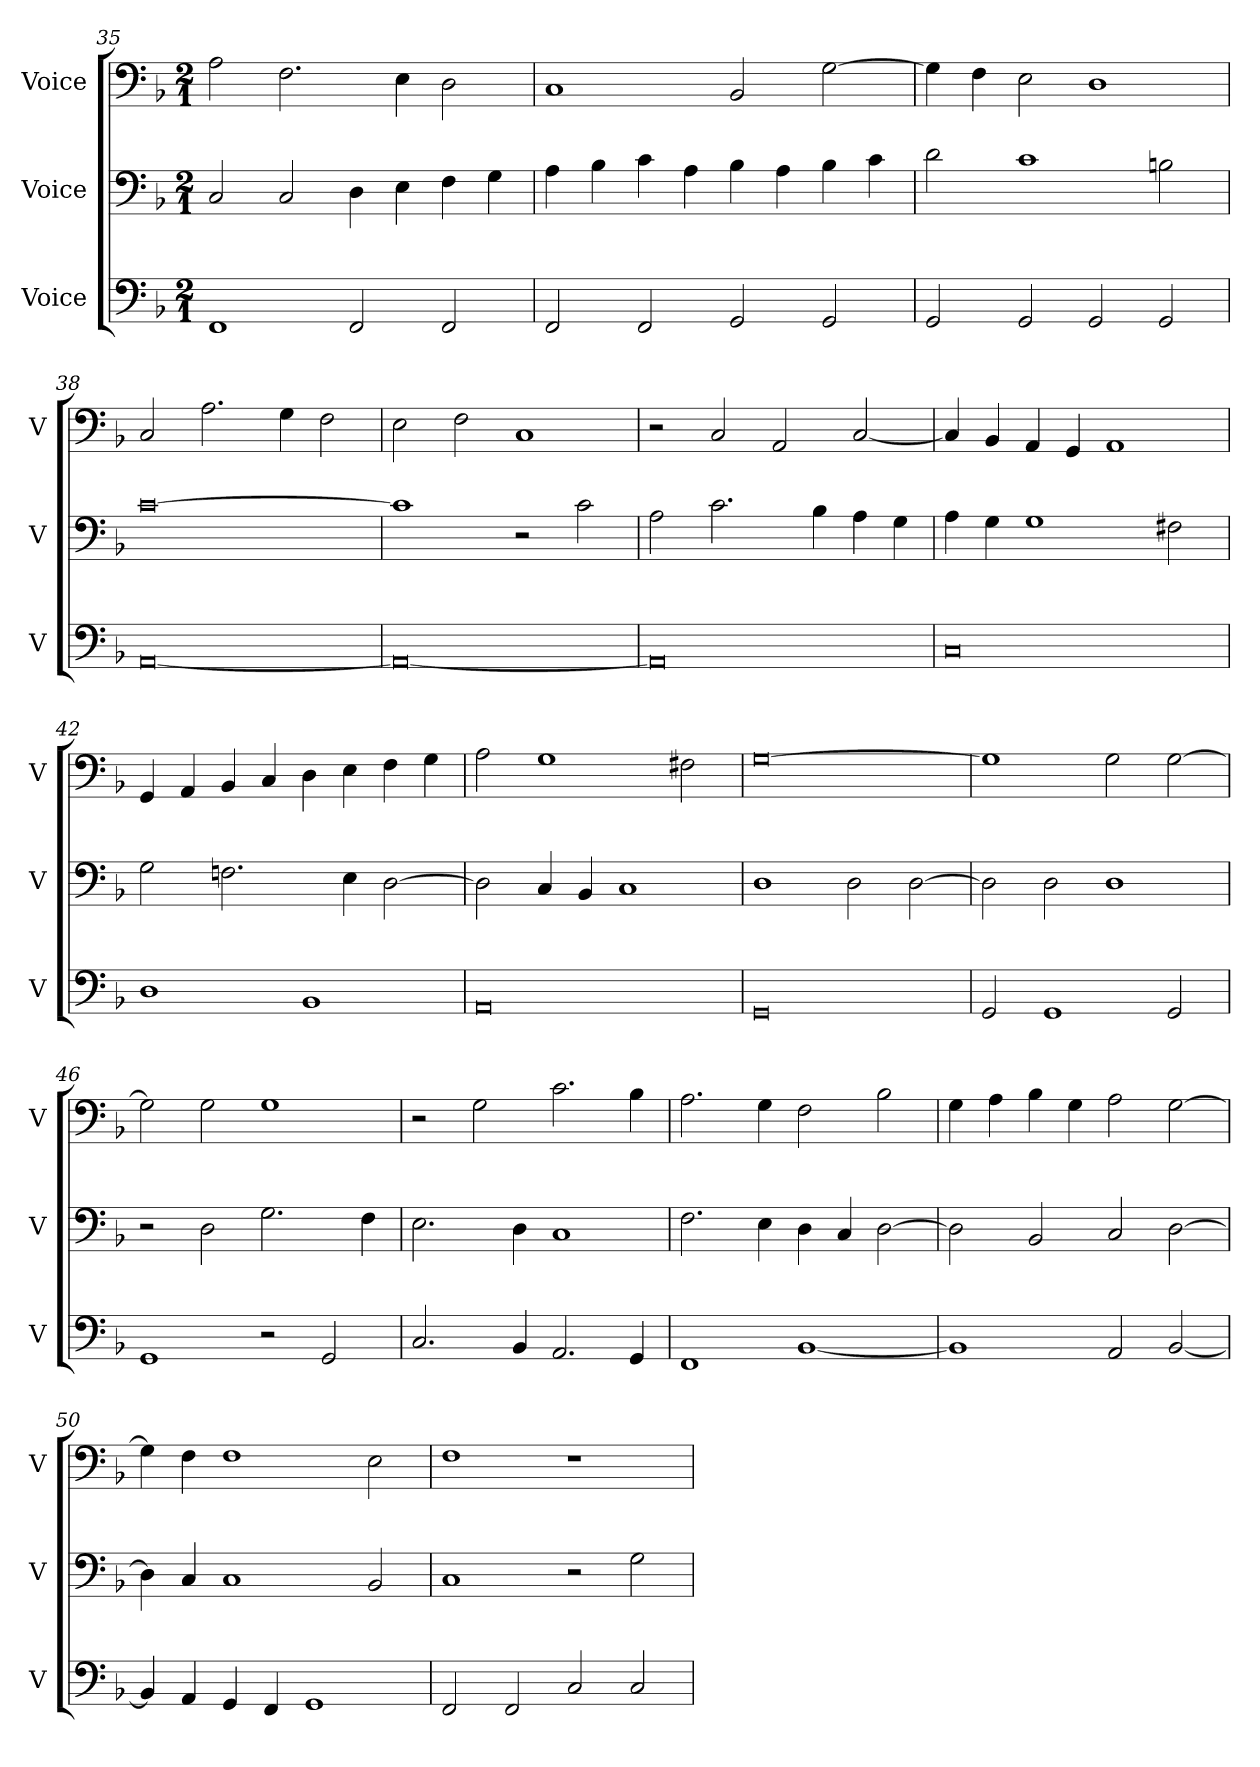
**kern	**kern	**kern
*part3	*part2	*part1
*staff3	*staff2	*staff1
*I"Voice	*I"Voice	*I"Voice
*I'V	*I'V	*I'V
*clefF4	*clefF4	*clefF4
*k[b-]	*k[b-]	*k[b-]
*M2/1	*M2/1	*M2/1
=35	=35	=35
1FF	2C/	2A\
.	2C/	2.F\
2FF/	4D\	.
.	4E\	4E\
2FF/	4F\	2D\
.	4G\	.
!!LO:LB:g=z
=36	=36	=36
2FF/	4A\	1C
.	4B-\	.
2FF/	4c\	.
.	4A\	.
2GG/	4B-\	2BB-/
.	4A\	.
2GG/	4B-\	[2G\
.	4c\	.
=37	=37	=37
2GG/	2d\	4G\]
.	.	4F\
2GG/	1c	2E\
2GG/	.	1D
2GG/	2Bn\	.
=38	=38	=38
[0AA	[0c	2C/
.	.	2.A\
.	.	4G\
.	.	2F\
!!LO:LB:g=z
=39	=39	=39
0AA_	1c]	2E\
.	.	2F\
.	2r	1C
.	2c\	.
=40	=40	=40
0AA]	2A\	2r
.	2.c\	2C/
.	.	2AA/
.	4B-\	.
.	4A\	[2C/
.	4G\	.
=41	=41	=41
0C	4A\	4C/]
.	4G\	4BB-/
.	1G	4AA/
.	.	4GG/
.	.	1AA
.	2F#X\	.
!!LO:LB:g=z
=42	=42	=42
1D	2G\	4GG/
.	.	4AA/
.	2.Fn\	4BB-/
.	.	4C/
1BB-	.	4D\
.	4E\	4E\
.	[2D\	4F\
.	.	4G\
=43	=43	=43
0AA	2D\]	2A\
.	4C/	1G
.	4BB-/	.
.	1C	.
.	.	2F#X\
=44	=44	=44
0GG	1D	[0G
.	2D\	.
.	[2D\	.
!!LO:PB:g=z
=45	=45	=45
2GG/	2D\]	1G]
1GG	2D\	.
.	1D	2G\
2GG/	.	[2G\
=46	=46	=46
1GG	2r	2G\]
.	2D\	2G\
2r	2.G\	1G
2GG/	.	.
.	4F\	.
=47	=47	=47
2.C/	2.E\	2r
.	.	2G\
4BB-/	4D\	.
2.AA/	1C	2.c\
4GG/	.	4B-\
=48	=48	=48
1FF	2.F\	2.A\
.	4E\	4G\
[1BB-	4D\	2F\
.	4C/	.
.	[2D\	2B-\
!!LO:LB:g=z
=49	=49	=49
1BB-]	2D\]	4G\
.	.	4A\
.	2BB-/	4B-\
.	.	4G\
2AA/	2C/	2A\
[2BB-/	[2D\	[2G\
=50	=50	=50
4BB-/]	4D\]	4G\]
4AA/	4C/	4F\
4GG/	1C	1F
4FF/	.	.
1GG	.	.
.	2BB-/	2E\
=51	=51	=51
2FF/	1C	1F
2FF/	.	.
2C/	2r	1r
2C/	2G\	.
=	=	=
*-	*-	*-
